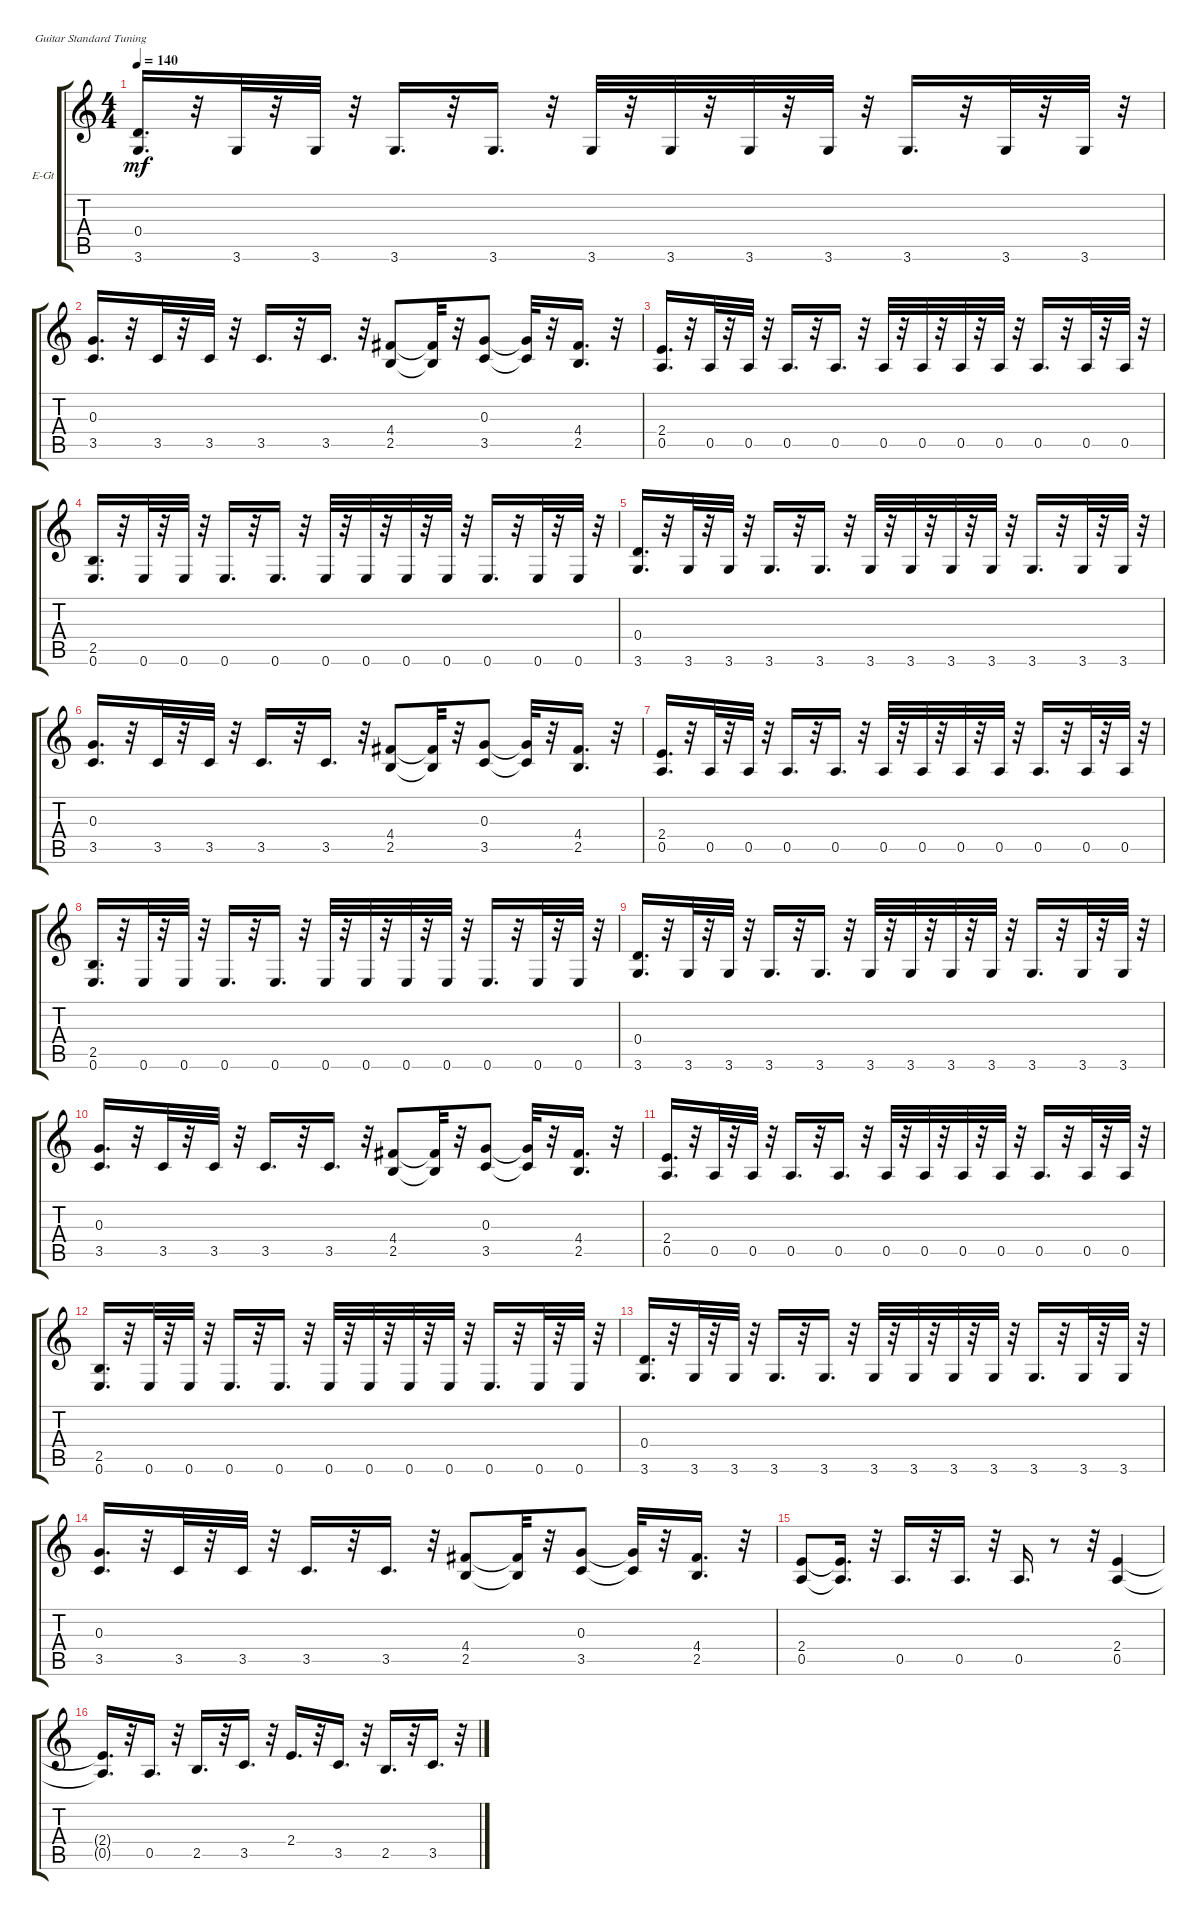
\bracketExtendMode groupsimilarinstruments
\firstSystemTrackNameOrientation horizontal
\otherSystemsTrackNameOrientation horizontal
\track ("" "E-Gt") {instrument electricguitarclean}
\staff {score tabs}
\tuning (E4 B3 G3 D3 A2 E2)
\ts (4 4)
\tempo 140
\clef g2
\ks c
(0.4 3.6).16{d dy mf} r.32 3.6.32 r.32 3.6.32 r.32 3.6.16{d} r.32 3.6.16{d} r.32 3.6.32 r.32 3.6.32 r.32 3.6.32 r.32 3.6.32 r.32 3.6.16{d} r.32 3.6.32 r.32 3.6.32 r.32 |
(0.3 3.5).16{d} r.32 3.5.32 r.32 3.5.32 r.32 3.5.16{d} r.32 3.5.16{d} r.32 (4.4 2.5).8 (4.4{t} 2.5{t}).32 r.32 (0.3 3.5).8 (0.3{t} 3.5{t}).32 r.32 (4.4 2.5).16{d} r.32 |
(2.4 0.5).16{d} r.32 0.5.32 r.32 0.5.32 r.32 0.5.16{d} r.32 0.5.16{d} r.32 0.5.32 r.32 0.5.32 r.32 0.5.32 r.32 0.5.32 r.32 0.5.16{d} r.32 0.5.32 r.32 0.5.32 r.32 |
(2.5 0.6).16{d} r.32 0.6.32 r.32 0.6.32 r.32 0.6.16{d} r.32 0.6.16{d} r.32 0.6.32 r.32 0.6.32 r.32 0.6.32 r.32 0.6.32 r.32 0.6.16{d} r.32 0.6.32 r.32 0.6.32 r.32 |
(0.4 3.6).16{d} r.32 3.6.32 r.32 3.6.32 r.32 3.6.16{d} r.32 3.6.16{d} r.32 3.6.32 r.32 3.6.32 r.32 3.6.32 r.32 3.6.32 r.32 3.6.16{d} r.32 3.6.32 r.32 3.6.32 r.32 |
(0.3 3.5).16{d} r.32 3.5.32 r.32 3.5.32 r.32 3.5.16{d} r.32 3.5.16{d} r.32 (4.4 2.5).8 (4.4{t} 2.5{t}).32 r.32 (0.3 3.5).8 (0.3{t} 3.5{t}).32 r.32 (4.4 2.5).16{d} r.32 |
(2.4 0.5).16{d} r.32 0.5.32 r.32 0.5.32 r.32 0.5.16{d} r.32 0.5.16{d} r.32 0.5.32 r.32 0.5.32 r.32 0.5.32 r.32 0.5.32 r.32 0.5.16{d} r.32 0.5.32 r.32 0.5.32 r.32 |
(2.5 0.6).16{d} r.32 0.6.32 r.32 0.6.32 r.32 0.6.16{d} r.32 0.6.16{d} r.32 0.6.32 r.32 0.6.32 r.32 0.6.32 r.32 0.6.32 r.32 0.6.16{d} r.32 0.6.32 r.32 0.6.32 r.32 |
(0.4 3.6).16{d} r.32 3.6.32 r.32 3.6.32 r.32 3.6.16{d} r.32 3.6.16{d} r.32 3.6.32 r.32 3.6.32 r.32 3.6.32 r.32 3.6.32 r.32 3.6.16{d} r.32 3.6.32 r.32 3.6.32 r.32 |
(0.3 3.5).16{d} r.32 3.5.32 r.32 3.5.32 r.32 3.5.16{d} r.32 3.5.16{d} r.32 (4.4 2.5).8 (4.4{t} 2.5{t}).32 r.32 (0.3 3.5).8 (0.3{t} 3.5{t}).32 r.32 (4.4 2.5).16{d} r.32 |
(2.4 0.5).16{d} r.32 0.5.32 r.32 0.5.32 r.32 0.5.16{d} r.32 0.5.16{d} r.32 0.5.32 r.32 0.5.32 r.32 0.5.32 r.32 0.5.32 r.32 0.5.16{d} r.32 0.5.32 r.32 0.5.32 r.32 |
(2.5 0.6).16{d} r.32 0.6.32 r.32 0.6.32 r.32 0.6.16{d} r.32 0.6.16{d} r.32 0.6.32 r.32 0.6.32 r.32 0.6.32 r.32 0.6.32 r.32 0.6.16{d} r.32 0.6.32 r.32 0.6.32 r.32 |
(0.4 3.6).16{d} r.32 3.6.32 r.32 3.6.32 r.32 3.6.16{d} r.32 3.6.16{d} r.32 3.6.32 r.32 3.6.32 r.32 3.6.32 r.32 3.6.32 r.32 3.6.16{d} r.32 3.6.32 r.32 3.6.32 r.32 |
(0.3 3.5).16{d} r.32 3.5.32 r.32 3.5.32 r.32 3.5.16{d} r.32 3.5.16{d} r.32 (4.4 2.5).8 (4.4{t} 2.5{t}).32 r.32 (0.3 3.5).8 (0.3{t} 3.5{t}).32 r.32 (4.4 2.5).16{d} r.32 |
(2.4 0.5).8 (2.4{t} 0.5{t}).16{d} r.32 0.5.16{d} r.32 0.5.16{d} r.32 0.5.16{d} r.8 r.32 (0.5 2.4).4 |
(0.5{t} 2.4{t}).16{d} r.32 0.5.16{d} r.32 2.5.16{d} r.32 3.5.16{d} r.32 2.4.16{d} r.32 3.5.16{d} r.32 2.5.16{d} r.32 3.5.16{d} r.32
